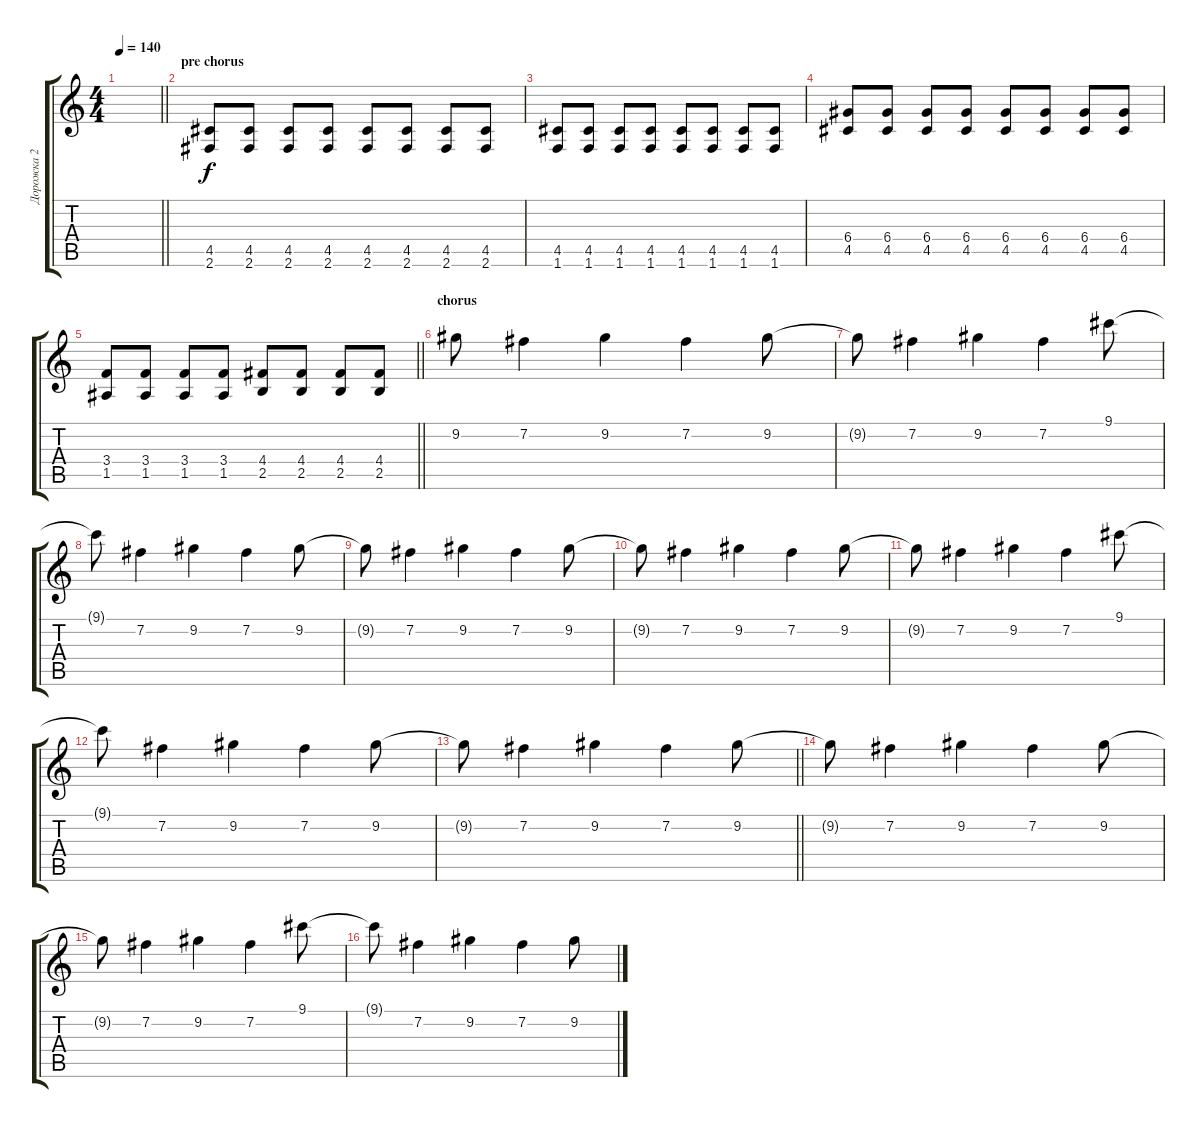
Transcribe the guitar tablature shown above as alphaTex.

\track ("Дорожка 2" "Дорожка 2") {instrument electricguitarclean}
\staff {score tabs}
\tuning (E4 B3 G3 D3 A2 E2) {hide}
\ts (4 4)
\tempo 140
\clef g2
\barLineRight lightlight
\ks c
|
\section ("" "pre chorus")
(4.5 2.6).8 (4.5 2.6).8 (4.5 2.6).8 (4.5 2.6).8 (4.5 2.6).8 (4.5 2.6).8 (4.5 2.6).8 (4.5 2.6).8 |
(4.5 1.6).8 (4.5 1.6).8 (4.5 1.6).8 (4.5 1.6).8 (4.5 1.6).8 (4.5 1.6).8 (4.5 1.6).8 (4.5 1.6).8 |
(6.4 4.5).8 (6.4 4.5).8 (6.4 4.5).8 (6.4 4.5).8 (6.4 4.5).8 (6.4 4.5).8 (6.4 4.5).8 (6.4 4.5).8 |
\barLineRight lightlight
(3.4 1.5).8 (3.4 1.5).8 (3.4 1.5).8 (3.4 1.5).8 (4.4 2.5).8 (4.4 2.5).8 (4.4 2.5).8 (4.4 2.5).8 |
\section ("" "chorus")
9.2.8 7.2.4 9.2.4 7.2.4 9.2.8 |
9.2{t}.8 7.2.4 9.2.4 7.2.4 9.1.8 |
9.1{t}.8 7.2.4 9.2.4 7.2.4 9.2.8 |
9.2{t}.8 7.2.4 9.2.4 7.2.4 9.2.8 |
9.2{t}.8 7.2.4 9.2.4 7.2.4 9.2.8 |
9.2{t}.8 7.2.4 9.2.4 7.2.4 9.1.8 |
9.1{t}.8 7.2.4 9.2.4 7.2.4 9.2.8 |
\barLineRight lightlight
9.2{t}.8 7.2.4 9.2.4 7.2.4 9.2.8 |
9.2{t}.8 7.2.4 9.2.4 7.2.4 9.2.8 |
9.2{t}.8 7.2.4 9.2.4 7.2.4 9.1.8 |
9.1{t}.8 7.2.4 9.2.4 7.2.4 9.2.8
